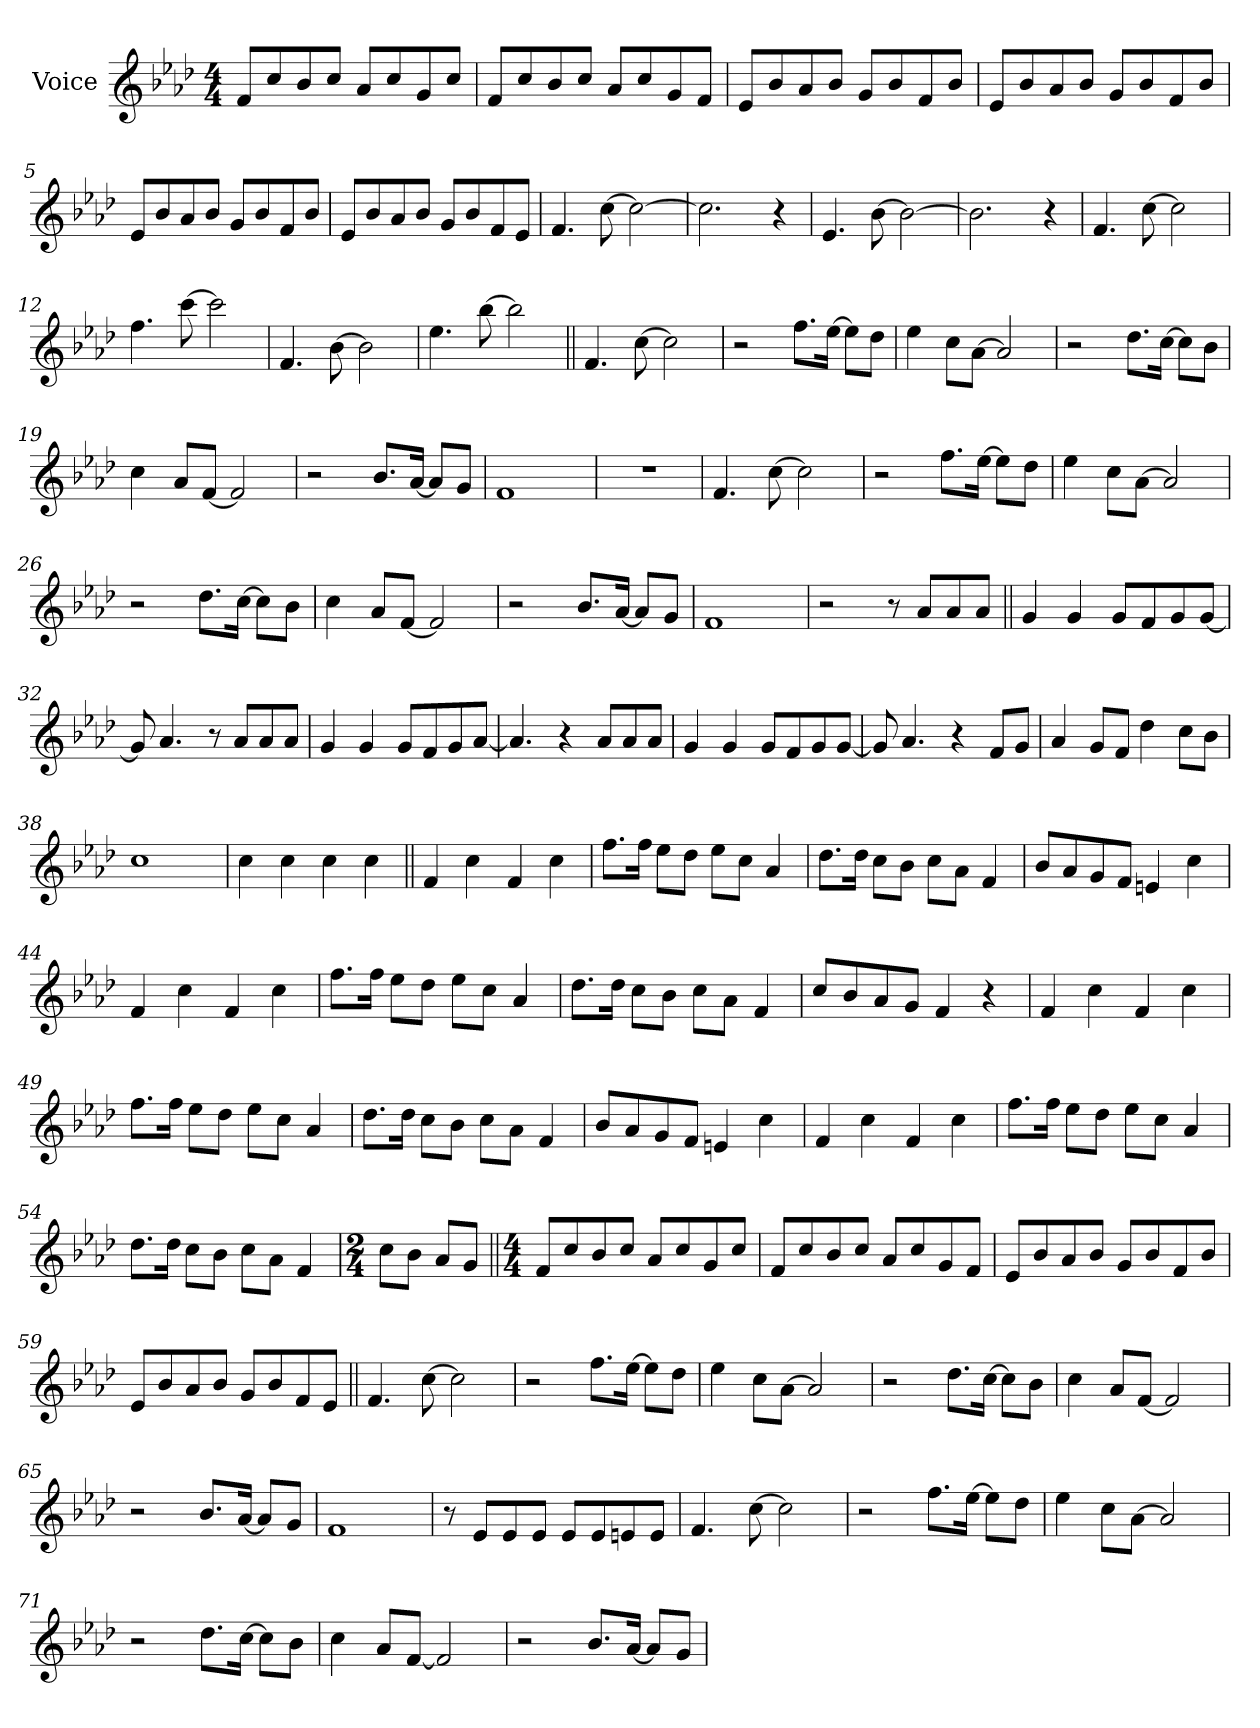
**kern
*part1
*staff1
*I"Voice
*I'Vc.
*clefG2
*k[b-e-a-d-]
*M4/4
*MM135
=1
8f!L
8cc!
8b-!
8cc!J
8a-!L
8cc!
8g!
8cc!J
=2
8f!L
8cc!
8b-!
8cc!J
8a-!L
8cc!
8g!
8f!J
=3
8e-!L
8b-!
8a-!
8b-!J
8g!L
8b-!
8f!
8b-!J
=4
8e-!L
8b-!
8a-!
8b-!J
8g!L
8b-!
8f!
8b-!J
=5
8e-!L
8b-!
8a-!
8b-!J
8g!L
8b-!
8f!
8b-!J
=6
8e-!L
8b-!
8a-!
8b-!J
8g!L
8b-!
8f!
8e-!J
=7
4.f!
[8cc!
2cc!_
=8
2.cc!]
4r
=9
4.e-!
[8b-!
2b-!_
=10
2.b-!]
4r
=11
4.f!
[8cc!
2cc!]
=12
4.ff!
[8ccc!
2ccc!]
=13
4.f!
[8b-!
2b-!]
=14
4.ee-!
[8bb-!
2bb-!]
=15||
4.f
[8cc
2cc]
=16
2r
8.ffL
[16ee-Jk
8ee-L]
8dd-J
=17
4ee-
8ccL
[8a-J
2a-]
=18
2r
8.dd-L
[16ccJk
8ccL]
8b-J
=19
4cc
8a-L
[8fJ
2f]
=20
2r
8.b-L
[16a-Jk
8a-L]
8gJ
=21
1f
=22
1r
=23
4.f
[8cc
2cc]
=24
2r
8.ffL
[16ee-Jk
8ee-L]
8dd-J
=25
4ee-
8ccL
[8a-J
2a-]
=26
2r
8.dd-L
[16ccJk
8ccL]
8b-J
=27
4cc
8a-L
[8fJ
2f]
=28
2r
8.b-L
[16a-Jk
8a-L]
8gJ
=29
1f
=30
2r
8r
8a-L
8a-
8a-J
=31||
4g
4g
8gL
8f
8g
[8gJ
=32
8g]
4.a-
8r
8a-L
8a-
8a-J
=33
4g
4g
8gL
8f
8g
[8a-J
=34
4.a-]
4r
8a-L
8a-
8a-J
=35
4g
4g
8gL
8f
8g
[8gJ
=36
8g]
4.a-
4r
8fL
8gJ
=37
4a-
8gL
8fJ
4dd-
8ccL
8b-J
=38
1cc
=39
4cc
4cc
4cc
4cc
=40||
4f
4cc
4f
4cc
=41
8.ffL
16ffJk
8ee-L
8dd-J
8ee-L
8ccJ
4a-
=42
8.dd-L
16dd-Jk
8ccL
8b-J
8ccL
8a-J
4f
=43
8b-L
8a-
8g
8fJ
4en
4cc
=44
4f
4cc
4f
4cc
=45
8.ffL
16ffJk
8ee-L
8dd-J
8ee-L
8ccJ
4a-
=46
8.dd-L
16dd-Jk
8ccL
8b-J
8ccL
8a-J
4f
=47
8ccL
8b-
8a-
8gJ
4f
4r
=48
4f
4cc
4f
4cc
=49
8.ffL
16ffJk
8ee-L
8dd-J
8ee-L
8ccJ
4a-
=50
8.dd-L
16dd-Jk
8ccL
8b-J
8ccL
8a-J
4f
=51
8b-L
8a-
8g
8fJ
4en
4cc
=52
4f
4cc
4f
4cc
=53
8.ffL
16ffJk
8ee-L
8dd-J
8ee-L
8ccJ
4a-
=54
8.dd-L
16dd-Jk
8ccL
8b-J
8ccL
8a-J
4f
=55
*M2/4
8ccL
8b-J
8a-L
8gJ
=56||
*M4/4
8fL
8cc!
8b-!
8cc!J
8a-!L
8cc!
8g!
8cc!J
=57
8f!L
8cc!
8b-!
8cc!J
8a-!L
8cc!
8g!
8f!J
=58
8e-!L
8b-!
8a-!
8b-!J
8g!L
8b-!
8f!
8b-!J
=59
8e-!L
8b-!
8a-!
8b-!J
8g!L
8b-!
8f!
8e-!J
=60||
4.f
[8cc
2cc]
=61
2r
8.ffL
[16ee-Jk
8ee-L]
8dd-J
=62
4ee-
8ccL
[8a-J
2a-]
=63
2r
8.dd-L
[16ccJk
8ccL]
8b-J
=64
4cc
8a-L
[8fJ
2f]
=65
2r
8.b-L
[16a-Jk
8a-L]
8gJ
=66
1f
=67
8r
8e-L
8e-
8e-J
8e-L
8e-
8en
8eJ
=68
4.f
[8cc
2cc]
=69
2r
8.ffL
[16ee-Jk
8ee-L]
8dd-J
=70
4ee-
8ccL
[8a-J
2a-]
=71
2r
8.dd-L
[16ccJk
8ccL]
8b-J
=72
4cc
8a-L
[8fJ
2f]
=73
2r
8.b-L
[16a-Jk
8a-L]
8gJ
=
*-
